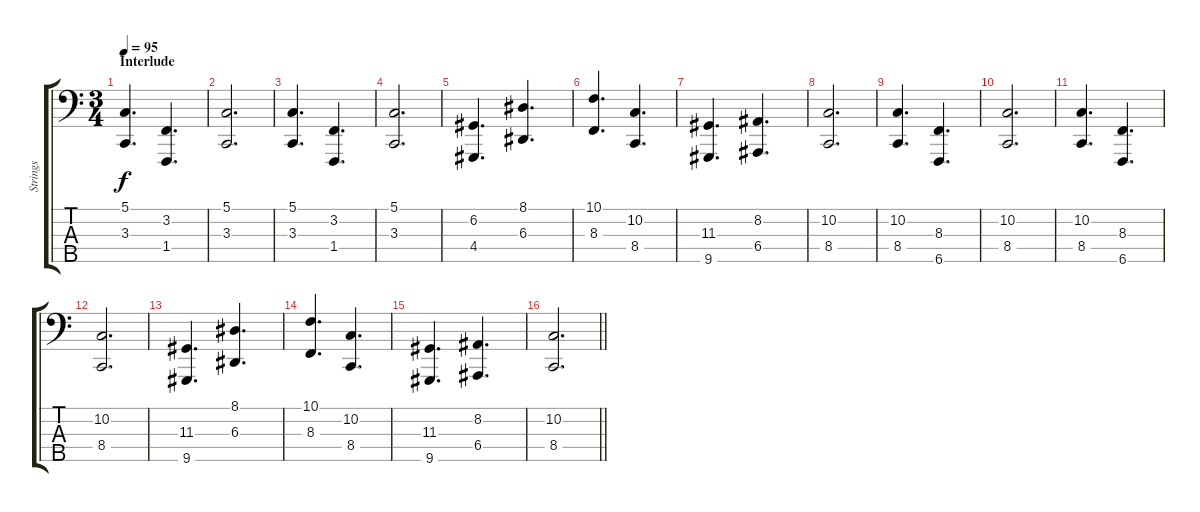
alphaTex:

\track ("Strings" "Strings") {instrument stringensemble1}
\staff {score tabs}
\tuning (G2 D2 A1 E1 B0) {hide}
\ts (3 4)
\section ("" "Interlude")
\tempo 95
\clef f4
\ks c
(5.1 3.3).4{d dy f} (3.2 1.4).4{d} |
(5.1 3.3).2{d} |
(5.1 3.3).4{d} (3.2 1.4).4{d} |
(5.1 3.3).2{d} |
(6.2 4.4).4{d} (8.1 6.3).4{d} |
(10.1 8.3).4{d} (10.2 8.4).4{d} |
(11.3 9.5).4{d} (8.2 6.4).4{d} |
(10.2 8.4).2{d} |
(10.2 8.4).4{d} (8.3 6.5).4{d} |
(10.2 8.4).2{d} |
(10.2 8.4).4{d} (8.3 6.5).4{d} |
(10.2 8.4).2{d} |
(11.3 9.5).4{d} (8.1 6.3).4{d} |
(10.1 8.3).4{d} (10.2 8.4).4{d} |
(11.3 9.5).4{d} (8.2 6.4).4{d} |
\barLineRight lightlight
(10.2 8.4).2{d}
